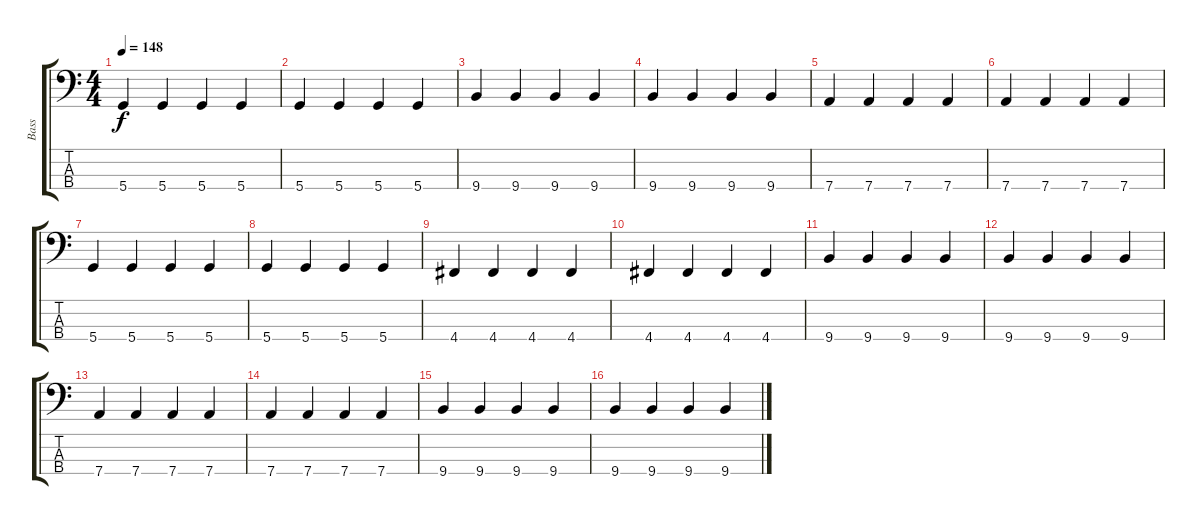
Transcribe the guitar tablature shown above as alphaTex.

\track ("Bass" "Bass") {instrument electricbasspick}
\staff {score tabs}
\tuning (G2 D2 A1 D1) {hide}
\ts (4 4)
\tempo 148
\clef f4
\ks c
5.4.4{dy f} 5.4.4 5.4.4 5.4.4 |
5.4.4 5.4.4 5.4.4 5.4.4 |
9.4.4 9.4.4 9.4.4 9.4.4 |
9.4.4 9.4.4 9.4.4 9.4.4 |
7.4.4 7.4.4 7.4.4 7.4.4 |
7.4.4 7.4.4 7.4.4 7.4.4 |
5.4.4 5.4.4 5.4.4 5.4.4 |
5.4.4 5.4.4 5.4.4 5.4.4 |
4.4.4 4.4.4 4.4.4 4.4.4 |
4.4.4 4.4.4 4.4.4 4.4.4 |
9.4.4 9.4.4 9.4.4 9.4.4 |
9.4.4 9.4.4 9.4.4 9.4.4 |
7.4.4 7.4.4 7.4.4 7.4.4 |
7.4.4 7.4.4 7.4.4 7.4.4 |
9.4.4 9.4.4 9.4.4 9.4.4 |
9.4.4 9.4.4 9.4.4 9.4.4
